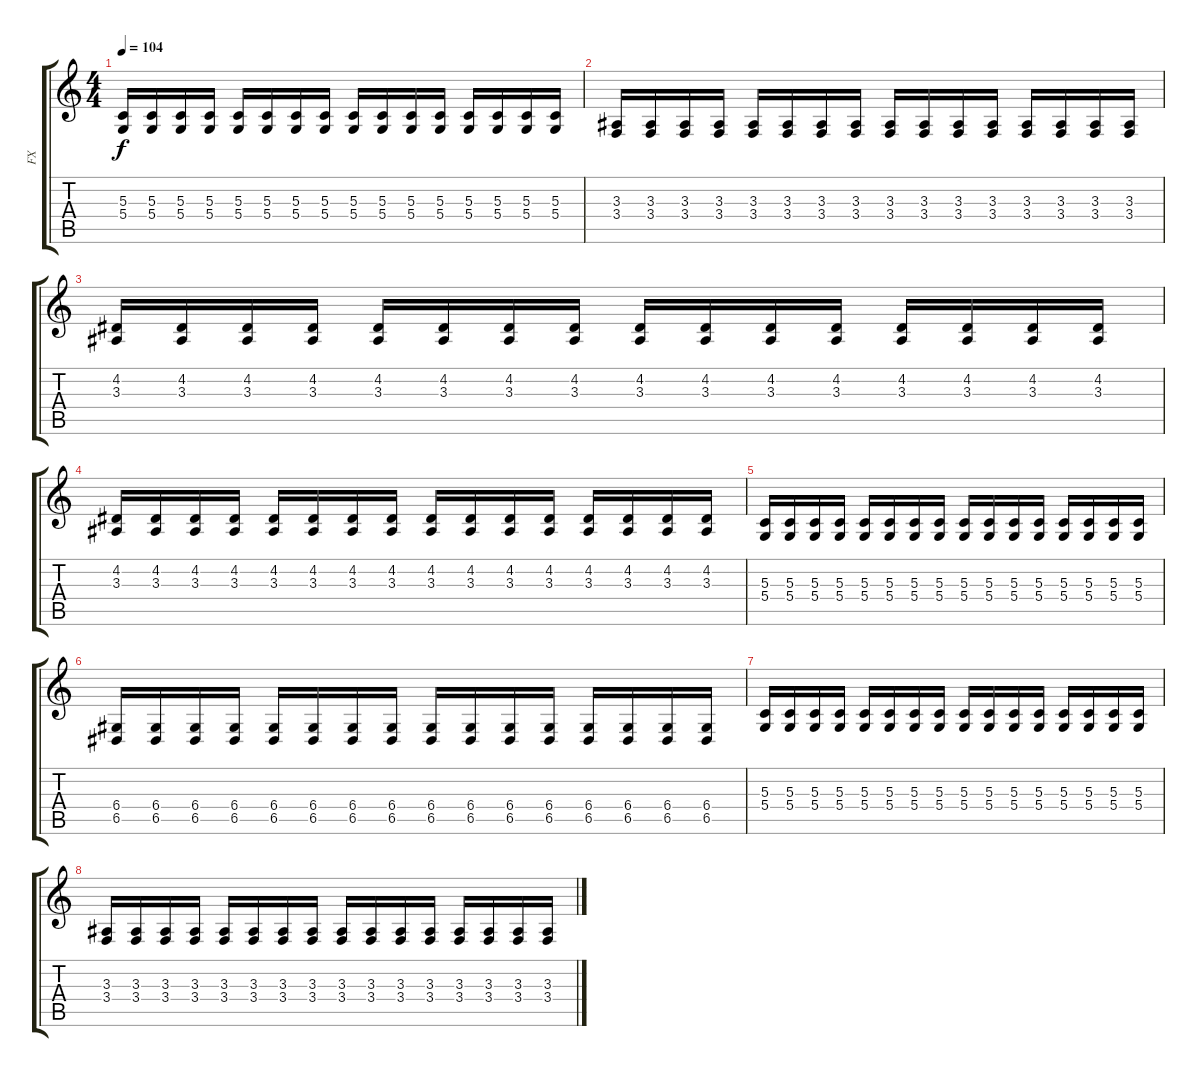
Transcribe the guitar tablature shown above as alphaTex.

\track ("FX" "FX") {instrument fx4atmosphere}
\staff {score tabs}
\tuning (E4 B3 G3 D3 A2 E2) {hide}
\ts (4 4)
\tempo 104
\clef g2
\ks c
(5.3 5.4).16{dy f} (5.3 5.4).16 (5.3 5.4).16 (5.3 5.4).16 (5.3 5.4).16 (5.3 5.4).16 (5.3 5.4).16 (5.3 5.4).16 (5.3 5.4).16 (5.3 5.4).16 (5.3 5.4).16 (5.3 5.4).16 (5.3 5.4).16 (5.3 5.4).16 (5.3 5.4).16 (5.3 5.4).16 |
(3.3 3.4).16 (3.3 3.4).16 (3.3 3.4).16 (3.3 3.4).16 (3.3 3.4).16 (3.3 3.4).16 (3.3 3.4).16 (3.3 3.4).16 (3.3 3.4).16 (3.3 3.4).16 (3.3 3.4).16 (3.3 3.4).16 (3.3 3.4).16 (3.3 3.4).16 (3.3 3.4).16 (3.3 3.4).16 |
(4.2 3.3).16 (4.2 3.3).16 (4.2 3.3).16 (4.2 3.3).16 (4.2 3.3).16 (4.2 3.3).16 (4.2 3.3).16 (4.2 3.3).16 (4.2 3.3).16 (4.2 3.3).16 (4.2 3.3).16 (4.2 3.3).16 (4.2 3.3).16 (4.2 3.3).16 (4.2 3.3).16 (4.2 3.3).16 |
(4.2 3.3).16 (4.2 3.3).16 (4.2 3.3).16 (4.2 3.3).16 (4.2 3.3).16 (4.2 3.3).16 (4.2 3.3).16 (4.2 3.3).16 (4.2 3.3).16 (4.2 3.3).16 (4.2 3.3).16 (4.2 3.3).16 (4.2 3.3).16 (4.2 3.3).16 (4.2 3.3).16 (4.2 3.3).16 |
(5.3 5.4).16 (5.3 5.4).16 (5.3 5.4).16 (5.3 5.4).16 (5.3 5.4).16 (5.3 5.4).16 (5.3 5.4).16 (5.3 5.4).16 (5.3 5.4).16 (5.3 5.4).16 (5.3 5.4).16 (5.3 5.4).16 (5.3 5.4).16 (5.3 5.4).16 (5.3 5.4).16 (5.3 5.4).16 |
(6.4 6.5).16 (6.4 6.5).16 (6.4 6.5).16 (6.4 6.5).16 (6.4 6.5).16 (6.4 6.5).16 (6.4 6.5).16 (6.4 6.5).16 (6.4 6.5).16 (6.4 6.5).16 (6.4 6.5).16 (6.4 6.5).16 (6.4 6.5).16 (6.4 6.5).16 (6.4 6.5).16 (6.4 6.5).16 |
(5.3 5.4).16 (5.3 5.4).16 (5.3 5.4).16 (5.3 5.4).16 (5.3 5.4).16 (5.3 5.4).16 (5.3 5.4).16 (5.3 5.4).16 (5.3 5.4).16 (5.3 5.4).16 (5.3 5.4).16 (5.3 5.4).16 (5.3 5.4).16 (5.3 5.4).16 (5.3 5.4).16 (5.3 5.4).16 |
(3.3 3.4).16 (3.3 3.4).16 (3.3 3.4).16 (3.3 3.4).16 (3.3 3.4).16 (3.3 3.4).16 (3.3 3.4).16 (3.3 3.4).16 (3.3 3.4).16 (3.3 3.4).16 (3.3 3.4).16 (3.3 3.4).16 (3.3 3.4).16 (3.3 3.4).16 (3.3 3.4).16 (3.3 3.4).16
